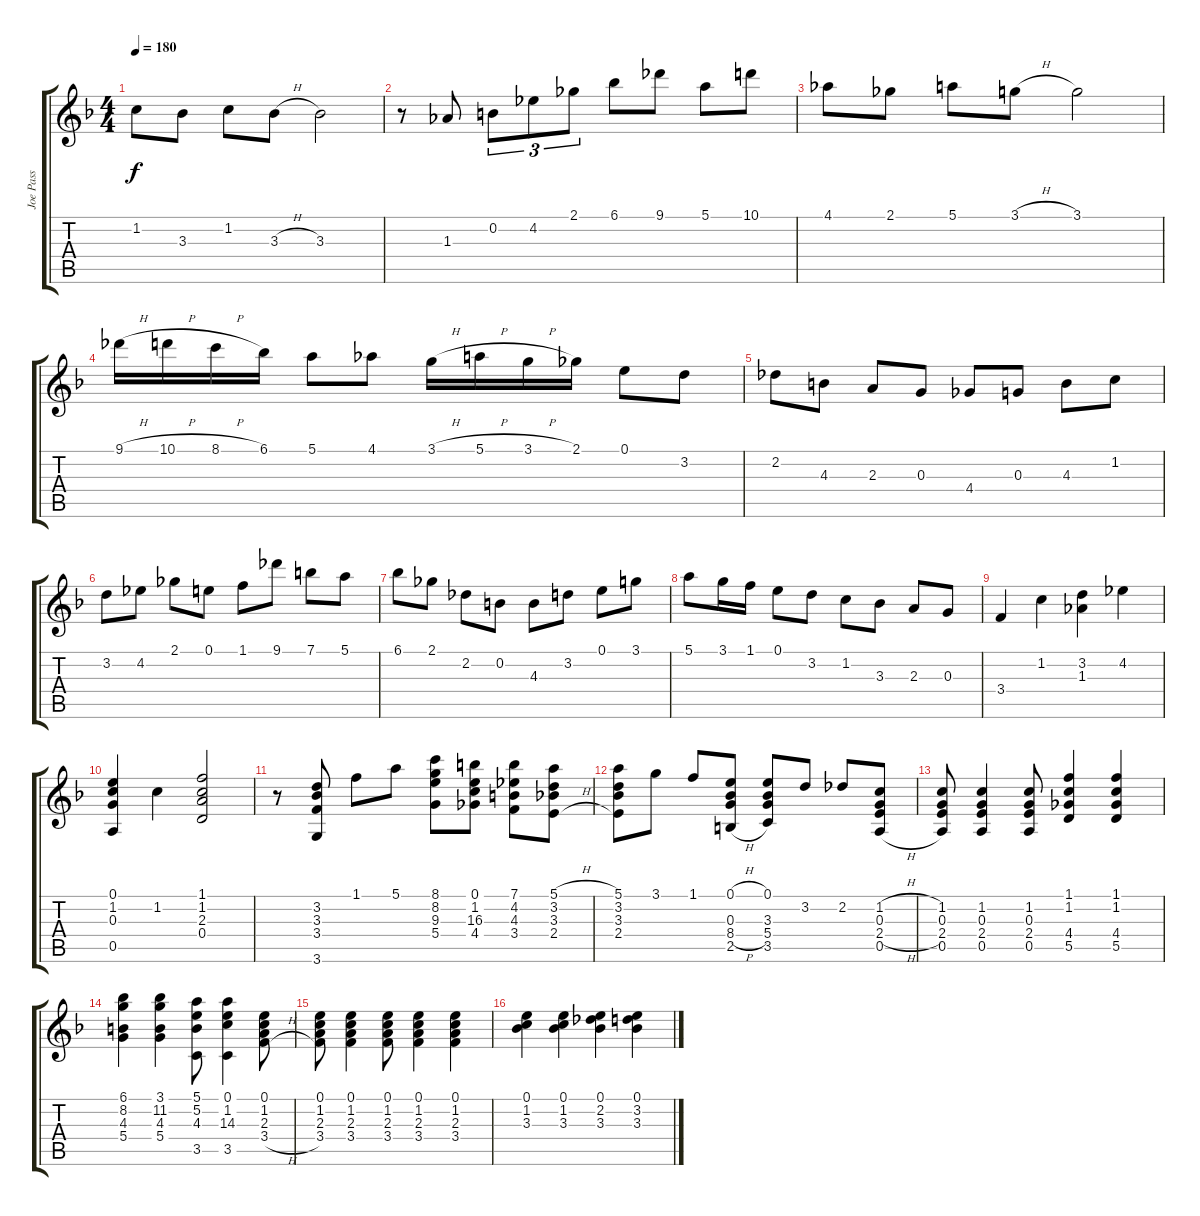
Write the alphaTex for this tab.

\track ("Joe Pass" "Joe Pass") {instrument electricguitarjazz}
\staff {score tabs}
\tuning (E4 B3 G3 D3 A2 E2) {hide}
\ts (4 4)
\tempo 180
\clef g2
\ks f
1.2.8{dy f} 3.3.8 1.2.8 3.3{h}.8 3.3.2 |
r.8 1.3.8 0.2.8{tu (3 2)} 4.2.8{tu (3 2)} 2.1.8{tu (3 2)} 6.1.8 9.1.8 5.1.8 10.1.8 |
4.1.8 2.1.8 5.1.8 3.1{h}.8 3.1.2 |
9.1{h}.16 10.1{h}.16 8.1{h}.16 6.1.16 5.1.8 4.1.8 3.1{h}.16 5.1{h}.16 3.1{h}.16 2.1.16 0.1.8 3.2.8 |
2.2.8 4.3.8 2.3.8 0.3.8 4.4.8 0.3.8 4.3.8 1.2.8 |
3.2.8 4.2.8 2.1.8 0.1.8 1.1.8 9.1.8 7.1.8 5.1.8 |
6.1.8 2.1.8 2.2.8 0.2.8 4.3.8 3.2.8 0.1.8 3.1.8 |
5.1.8 3.1.16 1.1.16 0.1.8 3.2.8 1.2.8 3.3.8 2.3.8 0.3.8 |
3.4.4 1.2.4 (3.2 1.3).4 4.2.4 |
(0.1 1.2 0.3 0.5).4 1.2.4 (1.1 1.2 2.3 0.4).2 |
r.8 (3.2 3.3 3.4 3.6).8 1.1.8 5.1.8 (8.1 8.2 9.3 5.4).8 (0.1 1.2 16.3 4.4).8 (7.1 4.2 4.3 3.4).8 (5.1{h} 3.2{h} 3.3{h} 2.4{h}).8 |
(5.1 3.2 3.3 2.4).8 3.1.8 1.1.8 (0.1{h} 0.3{h} 8.4{h} 2.5{h}).8 (0.1 3.3 5.4 3.5).8 3.2.8 2.2.8 (1.2{h} 0.3{h} 2.4{h} 0.5{h}).8 |
(1.2 0.3 2.4 0.5).8 (1.2 0.3 2.4 0.5).4 (1.2 0.3 2.4 0.5).8 (1.1 1.2 4.4 5.5).4 (1.1 1.2 4.4 5.5).4 |
(6.1 8.2 4.3 5.4).4 (3.1 11.2 4.3 5.4).4 (5.1 5.2 4.3 3.5).8 (0.1 1.2 14.3 3.5).4 (0.1 1.2 2.3 3.4{h}).8 |
(0.1 1.2 2.3 3.4).8 (0.1 1.2 2.3 3.4).4 (0.1 1.2 2.3 3.4).8 (0.1 1.2 2.3 3.4).4 (0.1 1.2 2.3 3.4).4 |
(0.1 1.2 3.3).4 (0.1 1.2 3.3).4 (0.1 2.2 3.3).4 (0.1 3.2 3.3).4
